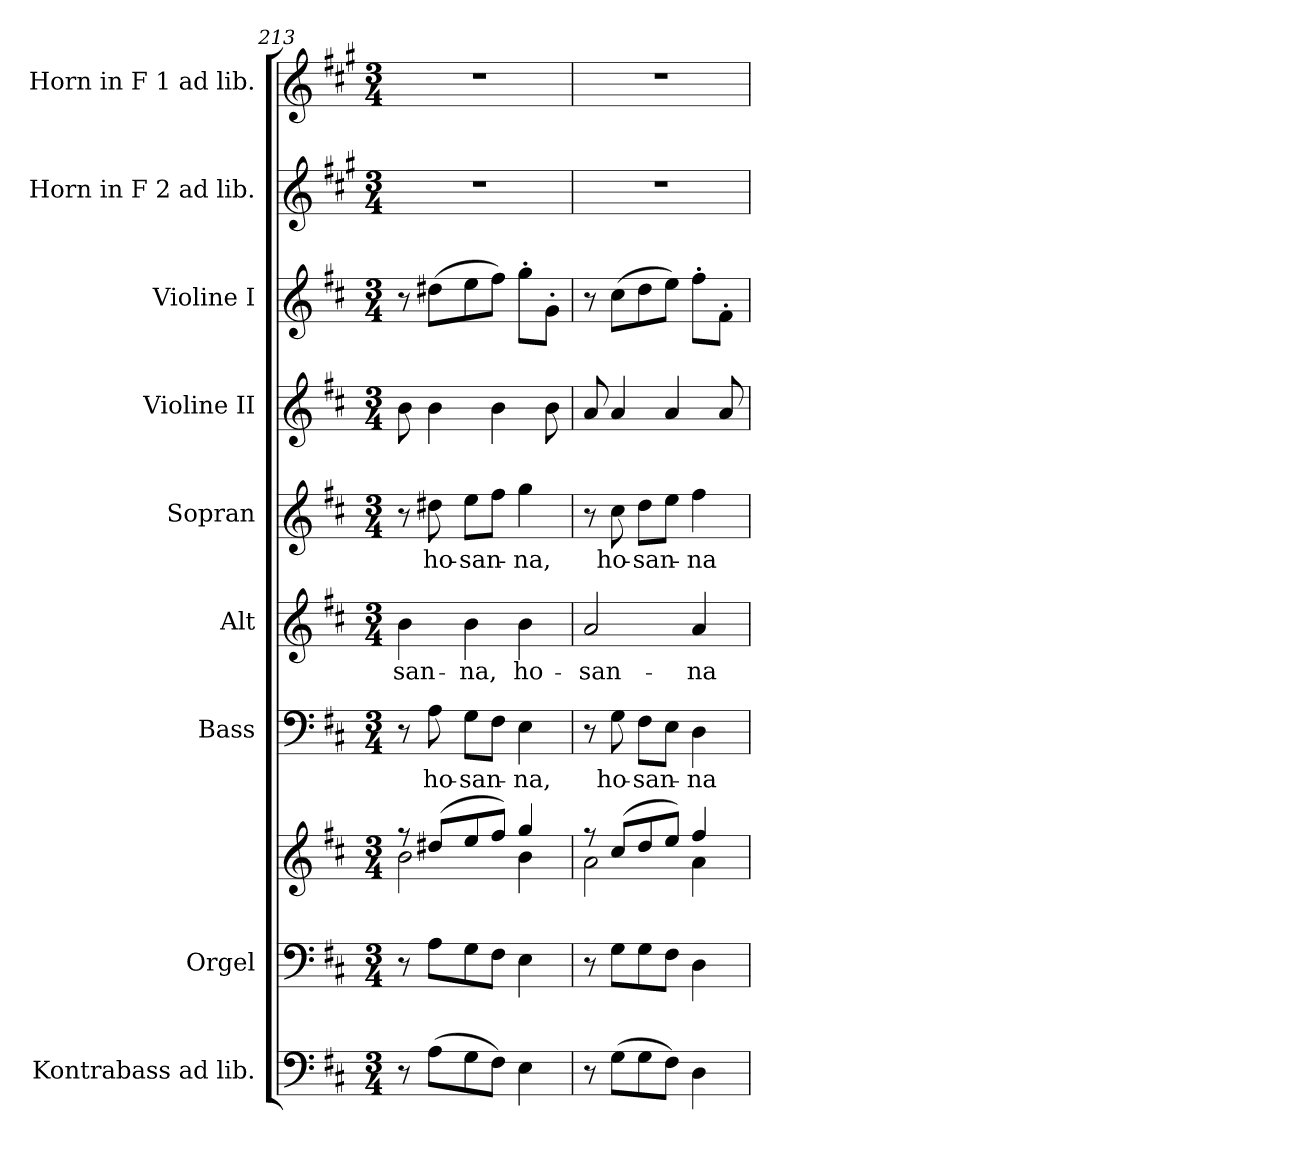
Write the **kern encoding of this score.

**kern	**kern	**kern	**kern	**text	**kern	**text	**kern	**text	**kern	**kern	**kern	**kern
*part9	*part8	*part8	*part7	*part7	*part6	*part6	*part5	*part5	*part4	*part3	*part2	*part1
*staff10	*staff9	*staff8	*staff7	*staff7	*staff6	*staff6	*staff5	*staff5	*staff4	*staff3	*staff2	*staff1
*I"Kontrabass ad lib.	*I"Orgel	*	*I"Bass	*	*I"Alt	*	*I"Sopran	*	*I"Violine II	*I"Violine I	*I"Horn in F 2 ad lib.	*I"Horn in F 1 ad lib.
*I'Kb.	*I'Org.	*	*I'B.	*	*I'A.	*	*I'S.	*	*I'Vl. II	*I'Vl. I	*	*
*clefF4	*clefF4	*clefG2	*clefF4	*	*clefG2	*	*clefG2	*	*clefG2	*clefG2	*clefG2	*clefG2
*ITrd7c12	*	*	*	*	*	*	*	*	*	*	*ITrd4c7	*ITrd4c7
*k[f#c#]	*k[f#c#]	*k[f#c#]	*k[f#c#]	*	*k[f#c#]	*	*k[f#c#]	*	*k[f#c#]	*k[f#c#]	*k[f#c#]	*k[f#c#]
*D:	*D:	*D:	*D:	*	*D:	*	*D:	*	*D:	*D:	*D:	*D:
*M3/4	*M3/4	*M3/4	*M3/4	*	*M3/4	*	*M3/4	*	*M3/4	*M3/4	*M3/4	*M3/4
=213	=213	=213	=213	=213	=213	=213	=213	=213	=213	=213	=213	=213
*	*	*^	*	*	*	*	*	*	*	*	*	*
!	!	!	!	!	!	!	!LO:LY:b	!	!	!	!	!	!
8r	8r	8rff	2b\	8r	.	4b\	-san-	8r	.	8b\	8r	2.r	2.r
!	!	!	!	!	!LO:LY:b	!	!	!	!LO:LY:b	!	!	!	!
(>8AA\L	8A\L	(>8dd#X/L	.	8A\	ho-	.	.	8dd#X\	ho-	4b\	(>8dd#X\L	.	.
!	!	!	!	!	!LO:LY:b	!	!LO:LY:b	!	!LO:LY:b	!	!	!	!
8GG\	8G\	8ee/	.	8G\L	-san-	4b\	-na,	8ee\L	-san-	.	8ee\	.	.
8FF#\J)	8F#\J	8ff#/J)	.	8F#\J	.	.	.	8ff#\J	.	4b\	8ff#\J)	.	.
!	!	!	!	!	!LO:LY:b	!	!LO:LY:b	!	!LO:LY:b	!	!	!	!
4EE\	4E\	4gg/	4b\	4E\	-na,	4b\	ho-	4gg\	-na,	.	8gg'>\L	.	.
.	.	.	.	.	.	.	.	.	.	8b\	8g'>\J	.	.
!!LO:PB:g=z
=214	=214	=214	=214	=214	=214	=214	=214	=214	=214	=214	=214	=214	=214
!	!	!	!	!	!	!	!LO:LY:b	!	!	!	!	!	!
8r	8r	8ree	2a\	8r	.	2a/	-san-	8r	.	8a/	8r	2.r	2.r
!	!	!	!	!	!LO:LY:b	!	!	!	!LO:LY:b	!	!	!	!
(>8GG\L	8G\L	(>8cc#/L	.	8G\	ho-	.	.	8cc#\	ho-	4a/	(>8cc#\L	.	.
!	!	!	!	!	!LO:LY:b	!	!	!	!LO:LY:b	!	!	!	!
8GG\	8G\	8dd/	.	8F#\L	-san-	.	.	8dd\L	-san-	.	8dd\	.	.
8FF#\J)	8F#\J	8ee/J)	.	8E\J	.	.	.	8ee\J	.	4a/	8ee\J)	.	.
!	!	!	!	!	!LO:LY:b	!	!LO:LY:b	!	!LO:LY:b	!	!	!	!
4DD\	4D\	4ff#/	4a\	4D\	-na	4a/	-na	4ff#\	-na	.	8ff#'>\L	.	.
.	.	.	.	.	.	.	.	.	.	8a/	8f#'>\J	.	.
*	*	*v	*v	*	*	*	*	*	*	*	*	*	*
=	=	=	=	=	=	=	=	=	=	=	=	=
*-	*-	*-	*-	*-	*-	*-	*-	*-	*-	*-	*-	*-
